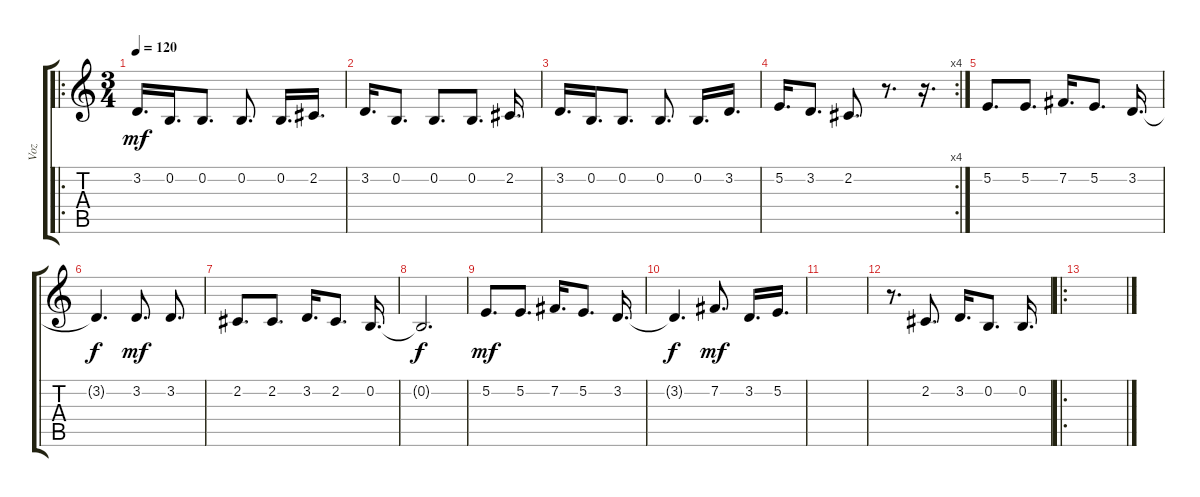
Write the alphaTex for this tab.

\track ("Voz" "Voz") {instrument sopranosax}
\staff {score tabs}
\tuning (E4 B3 G3 D3 A2 E2) {hide}
\ro
\ts (3 4)
\tempo 120
\clef g2
\ks c
3.2.16{d dy mf} 0.2.16{d} 0.2.8{d} 0.2.8{d} 0.2.16{d} 2.2.16{d} |
3.2.16{d} 0.2.8{d} 0.2.8{d} 0.2.8{d} 2.2.16{d} |
3.2.16{d} 0.2.16{d} 0.2.8{d} 0.2.8{d} 0.2.16{d} 3.2.16{d} |
\rc 4
5.2.16{d} 3.2.8{d} 2.2.8{d} r.8{d} r.16{d} |
5.2.8{d} 5.2.8{d} 7.2.16{d} 5.2.8{d} 3.2.16{d} |
3.2{t}.4{d dy f} 3.2.8{d dy mf} 3.2.8{d} |
2.2.8{d} 2.2.8{d} 3.2.16{d} 2.2.8{d} 0.2.16{d} |
0.2{t}.2{d dy f} |
5.2.8{d dy mf} 5.2.8{d} 7.2.16{d} 5.2.8{d} 3.2.16{d} |
3.2{t}.4{d dy f} 7.2.8{d dy mf} 3.2.16{d} 5.2.16{d} |
|
r.8{d} 2.2.8{d} 3.2.16{d} 0.2.8{d} 0.2.16{d} |
\ro
